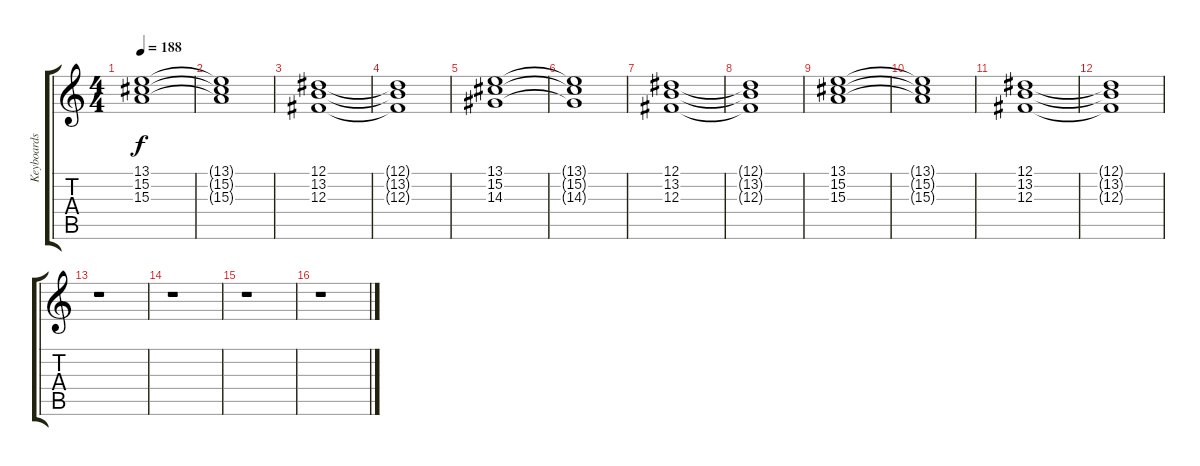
\track ("Keyboards" "Keyboards") {instrument harpsichord}
\staff {score tabs}
\tuning (Eb4 Bb3 Gb3 Db3 Ab2 Eb2) {hide}
\ts (4 4)
\tempo 188
\clef g2
\ks c
(13.1 15.2 15.3).1{dy f} |
(13.1{t} 15.2{t} 15.3{t}).1 |
(12.1 13.2 12.3).1 |
(12.1{t} 13.2{t} 12.3{t}).1 |
(13.1 15.2 14.3).1 |
(13.1{t} 15.2{t} 14.3{t}).1 |
(12.1 13.2 12.3).1 |
(12.1{t} 13.2{t} 12.3{t}).1 |
(13.1 15.2 15.3).1 |
(13.1{t} 15.2{t} 15.3{t}).1 |
(12.1 13.2 12.3).1 |
(12.1{t} 13.2{t} 12.3{t}).1 |
r.1 |
r.1 |
r.1 |
r.1
